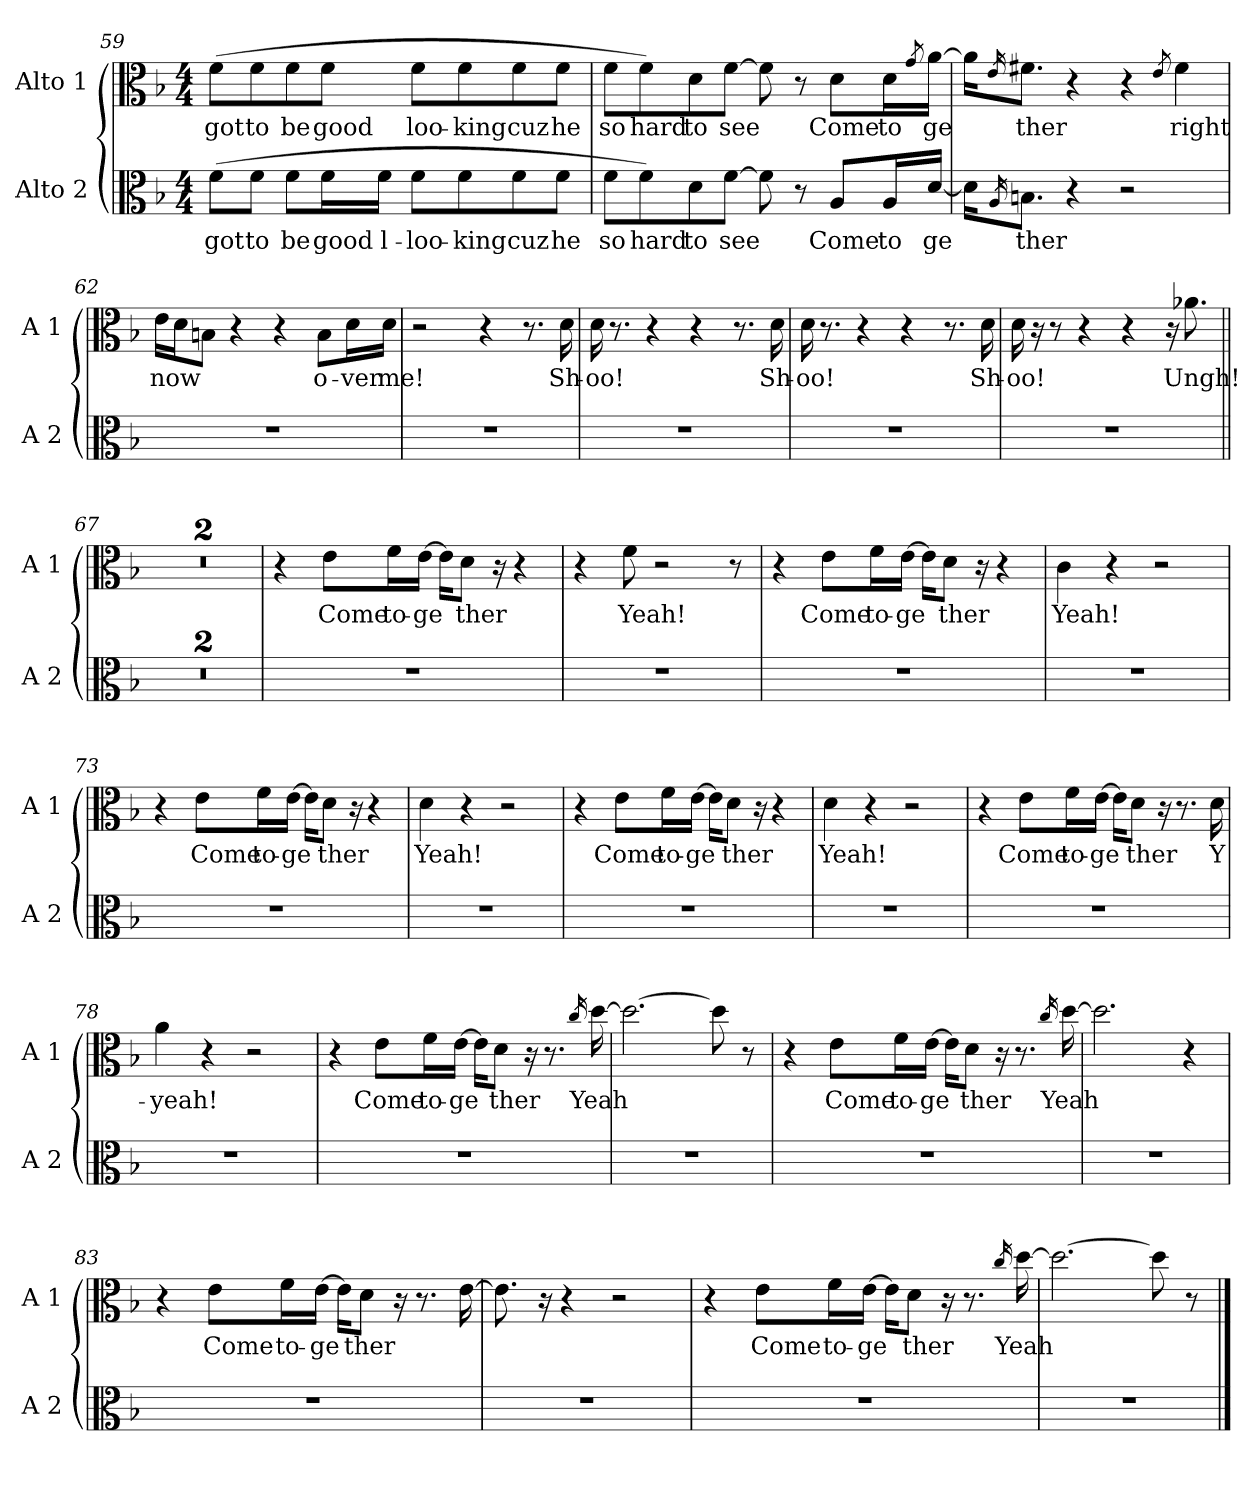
**kern	**text	**kern	**text
*part2	*part2	*part1	*part1
*staff2	*staff2	*staff1	*staff1
*I"Alto 2	*	*I"Alto 1	*
*I'A 2	*	*I'A 1	*
*clefC3	*	*clefC3	*
*k[b-]	*	*k[b-]	*
*d:	*	*d:	*
*M4/4	*	*M4/4	*
=59	=59	=59	=59
!	!LO:LY:b	!	!LO:LY:b
(>8f\L	got	(>8f\L	got
!	!LO:LY:b	!	!LO:LY:b
8f\J	to	8f\	to
!	!LO:LY:b	!	!LO:LY:b
8f\L	be	8f\	be
!	!LO:LY:b	!	!LO:LY:b
16f\L	good	8f\J	good
!	!LO:LY:b	!	!
16f\JJ	l-	.	.
!	!LO:LY:b	!	!LO:LY:b
8f\L	-loo-	8f\L	loo-
!	!LO:LY:b	!	!LO:LY:b
8f\	-king	8f\	-king
!	!LO:LY:b	!	!LO:LY:b
8f\	cuz	8f\	cuz
!	!LO:LY:b	!	!LO:LY:b
8f\J	he	8f\J	he
=60	=60	=60	=60
!	!LO:LY:b	!	!LO:LY:b
8f\L	so	8f\L	so
!	!LO:LY:b	!	!LO:LY:b
8f\)	hard	8f\)	hard
!	!LO:LY:b	!	!LO:LY:b
8d\	to	8d\	to
!	!LO:LY:b	!	!LO:LY:b
[8f\J	see	[8f\J	see
8f\]	.	8f\]	.
8r	.	8r	.
!	!LO:LY:b	!	!LO:LY:b
8A/L	Come	8d\L	Come
!	!LO:LY:b	!	!LO:LY:b
16A/L	to	16d\L	to
.	.	8qg/	.
!	!LO:LY:b	!	!LO:LY:b
[16d/JJ	ge	[16a\JJ	ge
=61	=61	=61	=61
16d\KL]	.	16a\KL]	.
16qA/	.	16qe/	.
!	!LO:LY:b	!	!LO:LY:b
8.Bn\J	ther	8.f#X\J	ther
4r	.	4r	.
2r	.	4r	.
.	.	8qe/	.
!	!	!	!LO:LY:b
.	.	4f#\	right
=62	=62	=62	=62
!	!	!	!LO:LY:b
1r	.	16e\LL	now
.	.	16d\J	.
.	.	8Bn\J	.
.	.	4r	.
.	.	4r	.
!	!	!	!LO:LY:b
.	.	8B\L	o-
!	!	!	!LO:LY:b
.	.	16d\L	-ver
!	!	!	!LO:LY:b
.	.	16d\JJ	me!
=63	=63	=63	=63
1r	.	2r	.
.	.	4r	.
.	.	8.r	.
!	!	!LO:N:head=solid	!LO:LY:b
.	.	16d\	Sh-
=64	=64	=64	=64
!	!	!LO:N:head=solid	!LO:LY:b
1r	.	16d\	-oo!
.	.	8.r	.
.	.	4r	.
.	.	4r	.
.	.	8.r	.
!	!	!LO:N:head=solid	!LO:LY:b
.	.	16d\	Sh-
=65	=65	=65	=65
!	!	!LO:N:head=solid	!LO:LY:b
1r	.	16d\	-oo!
.	.	8.r	.
.	.	4r	.
.	.	4r	.
.	.	8.r	.
!	!	!LO:N:head=solid	!LO:LY:b
.	.	16d\	Sh-
=66	=66	=66	=66
!	!	!LO:N:head=solid	!LO:LY:b
1r	.	16d\	-oo!
.	.	16r	.
.	.	8r	.
.	.	4r	.
.	.	4r	.
.	.	16r	.
!	!	!LO:N:head=solid	!LO:LY:b
.	.	8.a-X\	Ungh!
=67||	=67||	=67||	=67||
1r	.	1r	.
=68	=68	=68	=68
1r	.	1r	.
=69	=69	=69	=69
1r	.	4r	.
!	!	!	!LO:LY:b
.	.	8e\L	Come
!	!	!	!LO:LY:b
.	.	16f\L	to-
!	!	!	!LO:LY:b
.	.	[16e\JJ	-ge
.	.	16e\KL]	.
!	!	!	!LO:LY:b
.	.	8d\J	ther
.	.	16r	.
.	.	4r	.
=70	=70	=70	=70
1r	.	4r	.
!	!	!LO:N:head=solid	!LO:LY:b
.	.	8f\	Yeah!
.	.	2r	.
.	.	8r	.
=71	=71	=71	=71
1r	.	4r	.
!	!	!	!LO:LY:b
.	.	8e\L	Come
!	!	!	!LO:LY:b
.	.	16f\L	to-
!	!	!	!LO:LY:b
.	.	[16e\JJ	-ge
.	.	16e\KL]	.
!	!	!	!LO:LY:b
.	.	8d\J	ther
.	.	16r	.
.	.	4r	.
=72	=72	=72	=72
!	!	!	!LO:LY:b
1r	.	4c\	Yeah!
.	.	4r	.
.	.	2r	.
=73	=73	=73	=73
1r	.	4r	.
!	!	!	!LO:LY:b
.	.	8e\L	Come
!	!	!	!LO:LY:b
.	.	16f\L	to-
!	!	!	!LO:LY:b
.	.	[16e\JJ	-ge
.	.	16e\KL]	.
!	!	!	!LO:LY:b
.	.	8d\J	ther
.	.	16r	.
.	.	4r	.
=74	=74	=74	=74
!	!	!	!LO:LY:b
1r	.	4d\	Yeah!
.	.	4r	.
.	.	2r	.
=75	=75	=75	=75
1r	.	4r	.
!	!	!	!LO:LY:b
.	.	8e\L	Come
!	!	!	!LO:LY:b
.	.	16f\L	to-
!	!	!	!LO:LY:b
.	.	[16e\JJ	-ge
.	.	16e\KL]	.
!	!	!	!LO:LY:b
.	.	8d\J	ther
.	.	16r	.
.	.	4r	.
=76	=76	=76	=76
!	!	!LO:N:head=solid	!LO:LY:b
1r	.	4d\	Yeah!
.	.	4r	.
.	.	2r	.
=77	=77	=77	=77
1r	.	4r	.
!	!	!	!LO:LY:b
.	.	8e\L	Come
!	!	!	!LO:LY:b
.	.	16f\L	to-
!	!	!	!LO:LY:b
.	.	[16e\JJ	-ge
.	.	16e\KL]	.
!	!	!	!LO:LY:b
.	.	8d\J	ther
.	.	16r	.
.	.	8.r	.
!	!	!	!LO:LY:b
.	.	16d\	Y-
=78	=78	=78	=78
!	!	!	!LO:LY:b
1r	.	4a\	-yeah!
.	.	4r	.
.	.	2r	.
=79	=79	=79	=79
1r	.	4r	.
!	!	!	!LO:LY:b
.	.	8e\L	Come
!	!	!	!LO:LY:b
.	.	16f\L	to-
!	!	!	!LO:LY:b
.	.	[16e\JJ	-ge
.	.	16e\KL]	.
!	!	!	!LO:LY:b
.	.	8d\J	ther
.	.	16r	.
.	.	8.r	.
.	.	16qcc/	.
!	!	!	!LO:LY:b
.	.	[16dd\	Yeah
=80	=80	=80	=80
1r	.	2.dd\_	.
.	.	8dd\]	.
.	.	8r	.
=81	=81	=81	=81
1r	.	4r	.
!	!	!	!LO:LY:b
.	.	8e\L	Come
!	!	!	!LO:LY:b
.	.	16f\L	to-
!	!	!	!LO:LY:b
.	.	[16e\JJ	-ge
.	.	16e\KL]	.
!	!	!	!LO:LY:b
.	.	8d\J	ther
.	.	16r	.
.	.	8.r	.
.	.	16qcc/	.
!	!	!	!LO:LY:b
.	.	[16dd\	Yeah
=82	=82	=82	=82
1r	.	2.dd\]	.
.	.	4r	.
=83	=83	=83	=83
1r	.	4r	.
!	!	!	!LO:LY:b
.	.	8e\L	Come
!	!	!	!LO:LY:b
.	.	16f\L	to-
!	!	!	!LO:LY:b
.	.	[16e\JJ	-ge
.	.	16e\KL]	.
!	!	!	!LO:LY:b
.	.	8d\J	ther
.	.	16r	.
.	.	8.r	.
.	.	[16e\	.
=84	=84	=84	=84
1r	.	8.e\]	.
.	.	16r	.
.	.	4r	.
.	.	2r	.
=85	=85	=85	=85
1r	.	4r	.
!	!	!	!LO:LY:b
.	.	8e\L	Come
!	!	!	!LO:LY:b
.	.	16f\L	to-
!	!	!	!LO:LY:b
.	.	[16e\JJ	-ge
.	.	16e\KL]	.
!	!	!	!LO:LY:b
.	.	8d\J	ther
.	.	16r	.
.	.	8.r	.
.	.	16qcc/	.
!	!	!	!LO:LY:b
.	.	[16dd\	Yeah
=86	=86	=86	=86
1r	.	2.dd\_	.
.	.	8dd\]	.
.	.	8r	.
==	==	==	==
*-	*-	*-	*-
